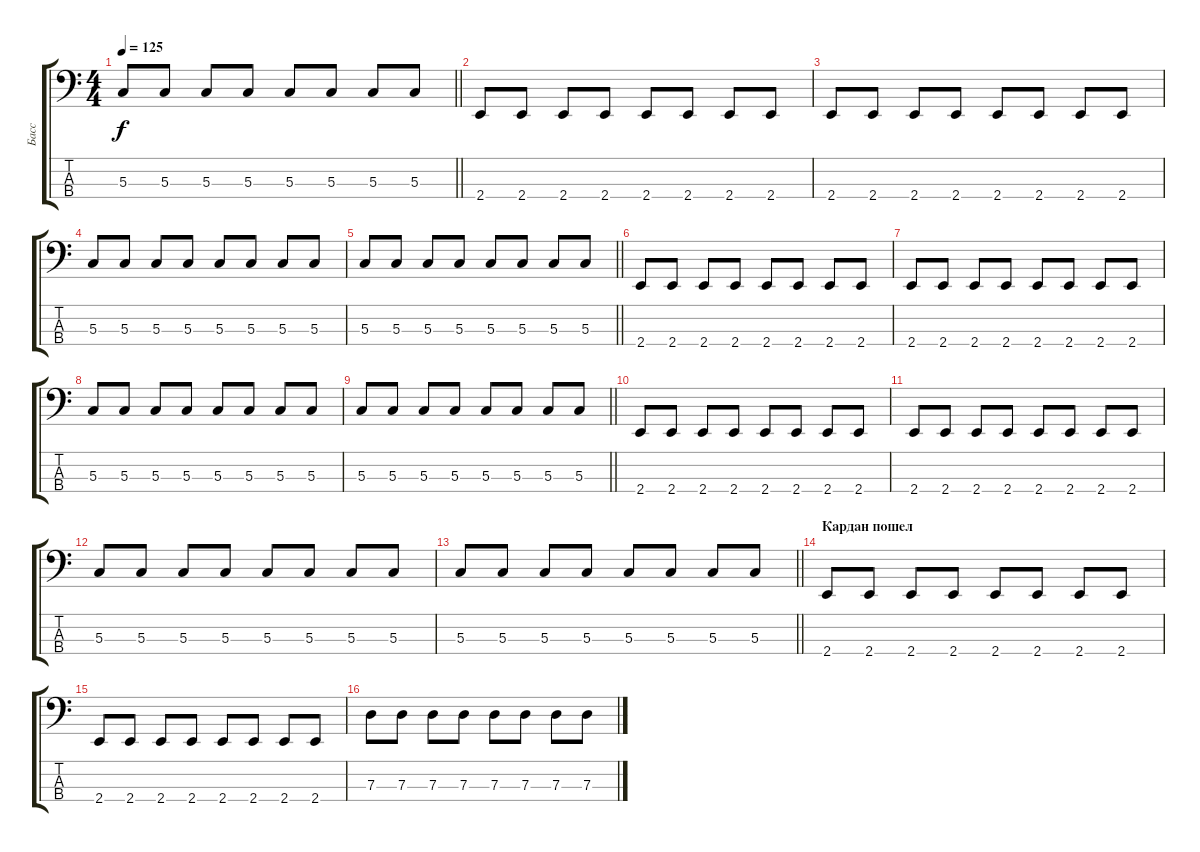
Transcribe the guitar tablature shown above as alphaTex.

\track ("Басс" "Басс") {instrument electricbassfinger}
\staff {score tabs}
\tuning (F2 C2 G1 D1) {hide}
\ts (4 4)
\tempo 125
\clef f4
\barLineRight lightlight
\ks c
5.3.8{dy f} 5.3.8 5.3.8 5.3.8 5.3.8 5.3.8 5.3.8 5.3.8 |
2.4.8 2.4.8 2.4.8 2.4.8 2.4.8 2.4.8 2.4.8 2.4.8 |
2.4.8 2.4.8 2.4.8 2.4.8 2.4.8 2.4.8 2.4.8 2.4.8 |
5.3.8 5.3.8 5.3.8 5.3.8 5.3.8 5.3.8 5.3.8 5.3.8 |
\barLineRight lightlight
5.3.8 5.3.8 5.3.8 5.3.8 5.3.8 5.3.8 5.3.8 5.3.8 |
2.4.8 2.4.8 2.4.8 2.4.8 2.4.8 2.4.8 2.4.8 2.4.8 |
2.4.8 2.4.8 2.4.8 2.4.8 2.4.8 2.4.8 2.4.8 2.4.8 |
5.3.8 5.3.8 5.3.8 5.3.8 5.3.8 5.3.8 5.3.8 5.3.8 |
\barLineRight lightlight
5.3.8 5.3.8 5.3.8 5.3.8 5.3.8 5.3.8 5.3.8 5.3.8 |
2.4.8 2.4.8 2.4.8 2.4.8 2.4.8 2.4.8 2.4.8 2.4.8 |
2.4.8 2.4.8 2.4.8 2.4.8 2.4.8 2.4.8 2.4.8 2.4.8 |
5.3.8 5.3.8 5.3.8 5.3.8 5.3.8 5.3.8 5.3.8 5.3.8 |
\barLineRight lightlight
5.3.8 5.3.8 5.3.8 5.3.8 5.3.8 5.3.8 5.3.8 5.3.8 |
\section ("" "Кардан пошел")
2.4.8 2.4.8 2.4.8 2.4.8 2.4.8 2.4.8 2.4.8 2.4.8 |
2.4.8 2.4.8 2.4.8 2.4.8 2.4.8 2.4.8 2.4.8 2.4.8 |
7.3.8 7.3.8 7.3.8 7.3.8 7.3.8 7.3.8 7.3.8 7.3.8
